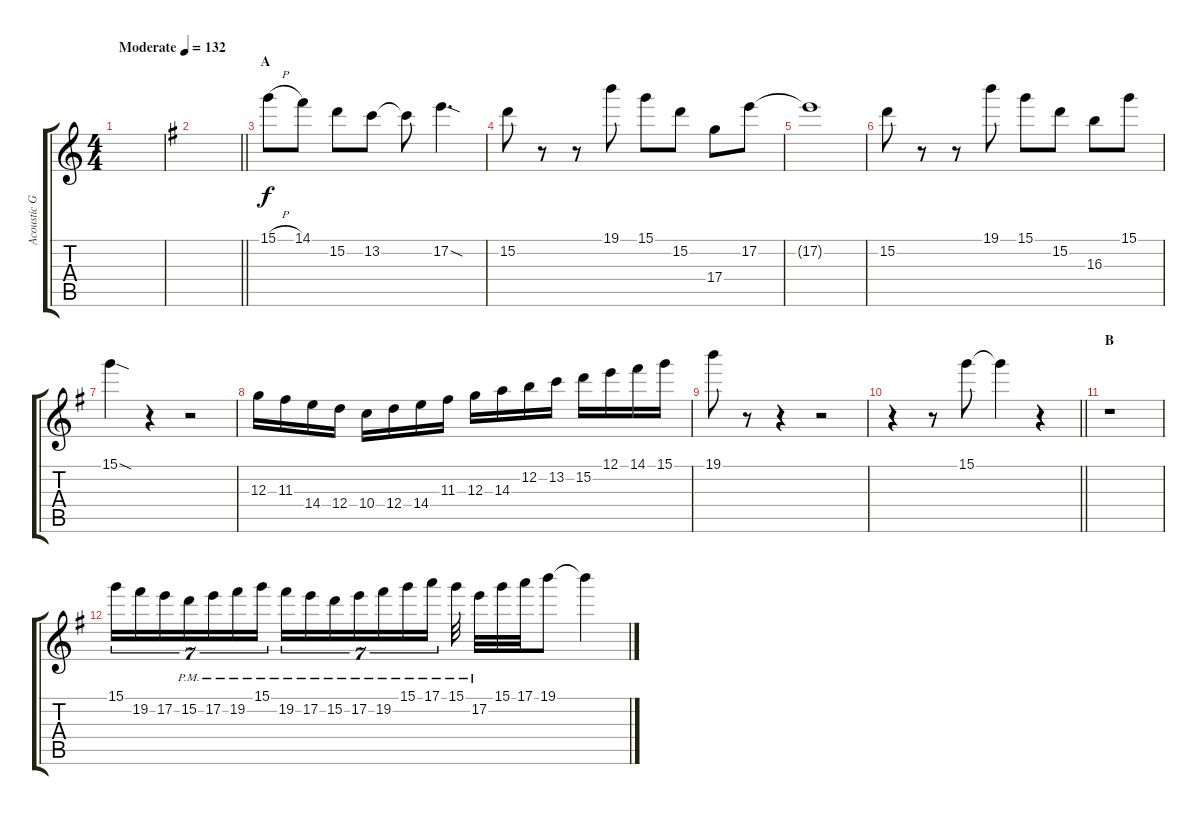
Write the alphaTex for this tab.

\track ("Acoustic Guitar 3" "Acoustic G") {instrument acousticguitarsteel}
\staff {score tabs}
\tuning (E4 B3 G3 D3 A2 E2) {hide}
\ts (4 4)
\tempo (132 "Moderate")
\clef g2
\ks c
|
\barLineRight lightlight
\ks eminor
|
\section ("" "A")
15.1{h}.8 14.1.8 15.2.8 13.2.8 13.2{t}.8 17.2{sod}.4{d} |
15.2.8 r.8 r.8 19.1.8 15.1.8 15.2.8 17.4.8 17.2.8 |
17.2{t}.1 |
15.2.8 r.8 r.8 19.1.8 15.1.8 15.2.8 16.3.8 15.1.8 |
15.1{sod}.4 r.4 r.2 |
12.3.16 11.3.16 14.4.16 12.4.16 10.4.16 12.4.16 14.4.16 11.3.16 12.3.16 14.3.16 12.2.16 13.2.16 15.2.16 12.1.16 14.1.16 15.1.16 |
19.1.8 r.8 r.4 r.2 |
\barLineRight lightlight
r.4 r.8 15.1.8 15.1{t}.4 r.4 |
\section ("" "B")
r.1 |
15.1.16{tu (7 4)} 19.2.16{tu (7 4)} 17.2.16{tu (7 4)} 15.2{pm}.16{tu (7 4)} 17.2{pm}.16{tu (7 4)} 19.2{pm}.16{tu (7 4)} 15.1{pm}.16{tu (7 4)} 19.2{pm}.16{tu (7 4)} 17.2{pm}.16{tu (7 4)} 15.2{pm}.16{tu (7 4)} 17.2{pm}.16{tu (7 4)} 19.2{pm}.16{tu (7 4)} 15.1{pm}.16{tu (7 4)} 17.1{pm}.16{tu (7 4)} 15.1{pm}.32 17.2{pm}.32 15.1.32 17.1.32 19.1.8 19.1{t}.4
